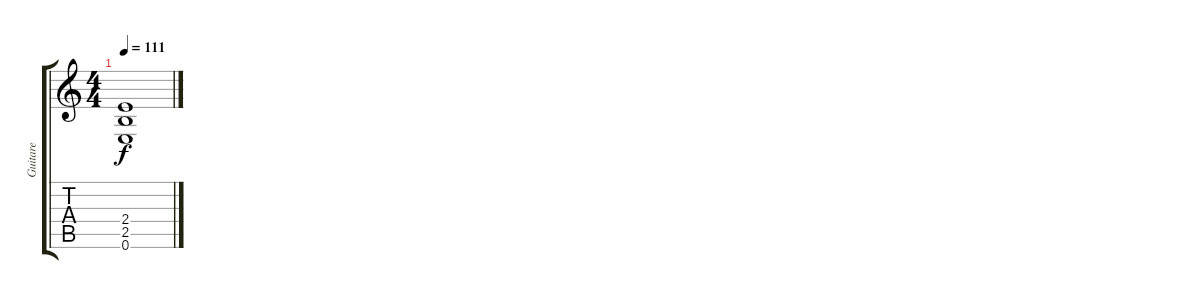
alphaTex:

\track ("Guitare" "Guitare") {instrument distortionguitar}
\staff {score tabs}
\tuning (E4 B3 G3 D3 A2 E2) {hide}
\ts (4 4)
\tempo 111
\clef g2
\ks c
(2.4{t} 2.5{t} 0.6{t}).1{dy f volume 0}
